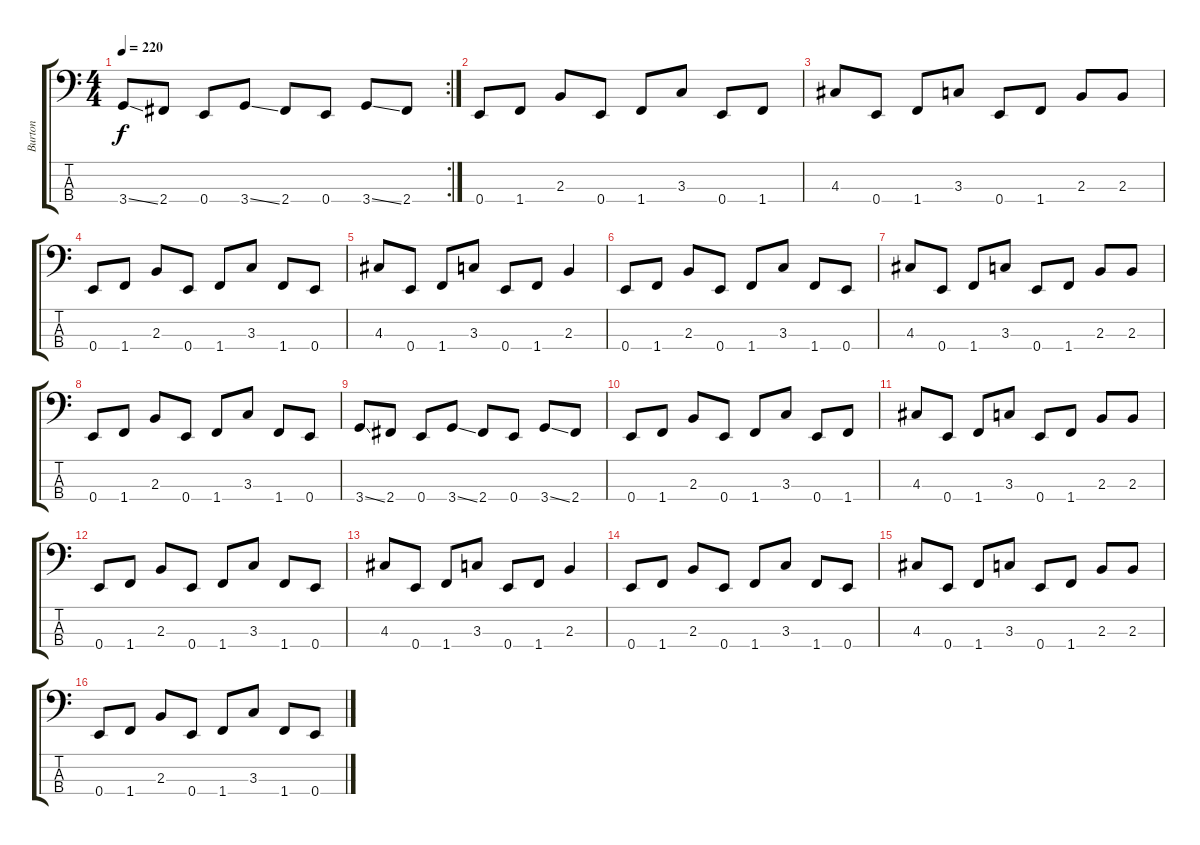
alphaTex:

\track ("Burton" "Burton") {instrument electricbassfinger}
\staff {score tabs}
\tuning (G2 D2 A1 E1) {hide}
\rc 2
\ts (4 4)
\tempo 220
\clef f4
\ks c
3.4{ss}.8{dy f} 2.4.8 0.4.8 3.4{ss}.8 2.4.8 0.4.8 3.4{ss}.8 2.4.8 |
0.4.8 1.4.8 2.3.8 0.4.8 1.4.8 3.3.8 0.4.8 1.4.8 |
4.3.8 0.4.8 1.4.8 3.3.8 0.4.8 1.4.8 2.3.8 2.3.8 |
0.4.8 1.4.8 2.3.8 0.4.8 1.4.8 3.3.8 1.4.8 0.4.8 |
4.3.8 0.4.8 1.4.8 3.3.8 0.4.8 1.4.8 2.3.4 |
0.4.8 1.4.8 2.3.8 0.4.8 1.4.8 3.3.8 1.4.8 0.4.8 |
4.3.8 0.4.8 1.4.8 3.3.8 0.4.8 1.4.8 2.3.8 2.3.8 |
0.4.8 1.4.8 2.3.8 0.4.8 1.4.8 3.3.8 1.4.8 0.4.8 |
3.4{ss}.8 2.4.8 0.4.8 3.4{ss}.8 2.4.8 0.4.8 3.4{ss}.8 2.4.8 |
0.4.8 1.4.8 2.3.8 0.4.8 1.4.8 3.3.8 0.4.8 1.4.8 |
4.3.8 0.4.8 1.4.8 3.3.8 0.4.8 1.4.8 2.3.8 2.3.8 |
0.4.8 1.4.8 2.3.8 0.4.8 1.4.8 3.3.8 1.4.8 0.4.8 |
4.3.8 0.4.8 1.4.8 3.3.8 0.4.8 1.4.8 2.3.4 |
0.4.8 1.4.8 2.3.8 0.4.8 1.4.8 3.3.8 1.4.8 0.4.8 |
4.3.8 0.4.8 1.4.8 3.3.8 0.4.8 1.4.8 2.3.8 2.3.8 |
0.4.8 1.4.8 2.3.8 0.4.8 1.4.8 3.3.8 1.4.8 0.4.8
